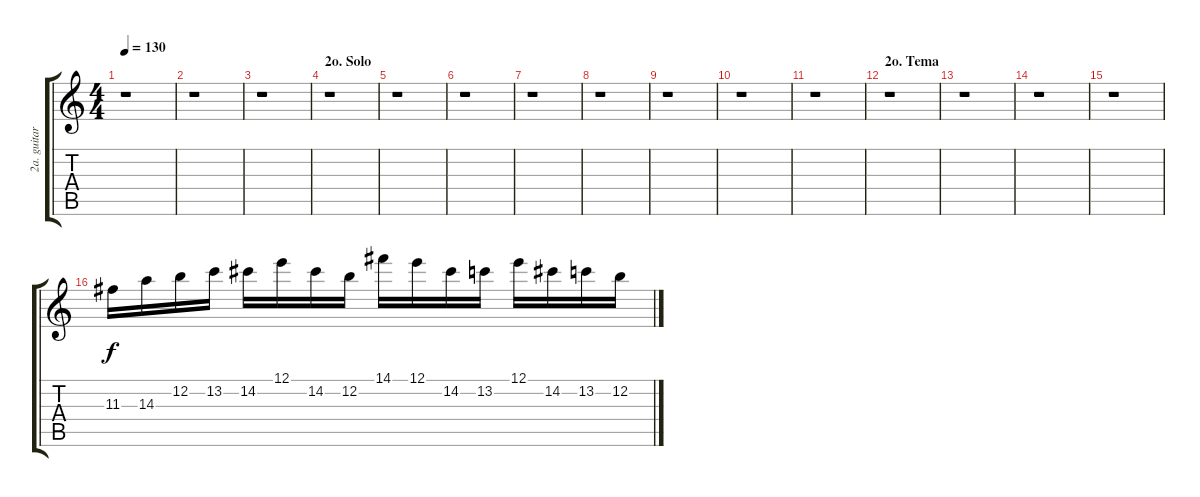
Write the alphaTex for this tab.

\track ("2a. guitarra" "2a. guitar") {instrument overdrivenguitar}
\staff {score tabs}
\tuning (E4 B3 G3 D3 A2 E2) {hide}
\ts (4 4)
\tempo 130
\clef g2
\ks c
r.1{dy f} |
r.1 |
r.1 |
\section ("" "2o. Solo")
r.1 |
r.1 |
r.1 |
r.1 |
r.1 |
r.1 |
r.1 |
r.1 |
\section ("" "2o. Tema")
r.1 |
r.1 |
r.1 |
r.1 |
11.3.16 14.3.16 12.2.16 13.2.16 14.2.16 12.1.16 14.2.16 12.2.16 14.1.16 12.1.16 14.2.16 13.2.16 12.1.16 14.2.16 13.2.16 12.2.16
